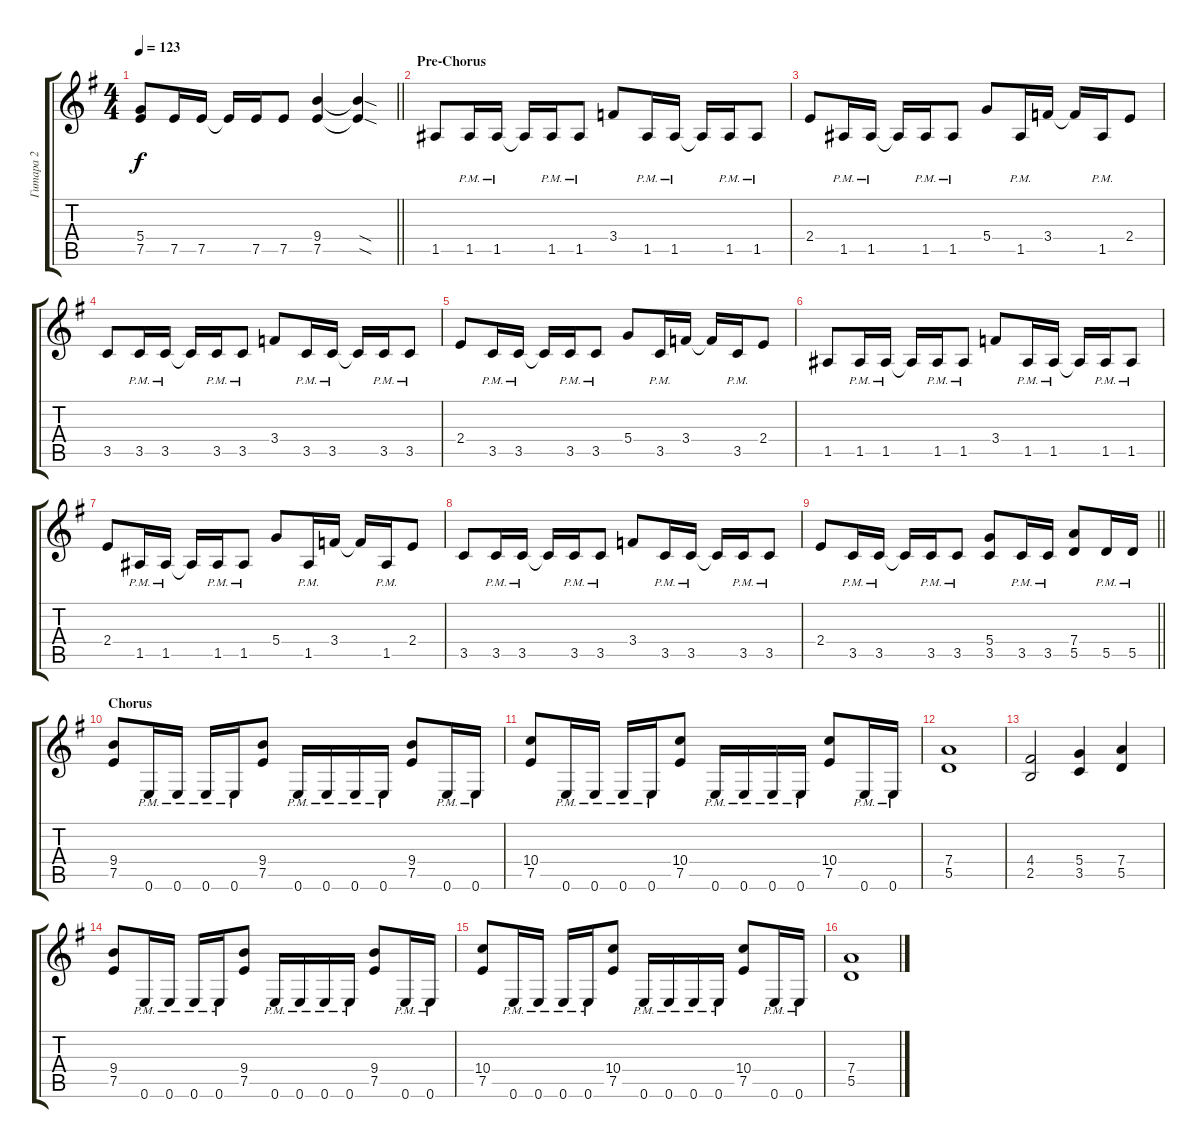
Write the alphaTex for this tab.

\track ("Гитара 2" "Гитара 2") {instrument distortionguitar}
\staff {score tabs}
\tuning (E4 B3 G3 D3 A2 E2) {hide}
\ts (4 4)
\tempo 123
\clef g2
\barLineRight lightlight
\ks eminor
(5.4 7.5).8{dy f} 7.5.16 7.5.16 7.5{t}.16 7.5.16 7.5.8 (9.4 7.5).4 (9.4{sod t} 7.5{sod t}).4 |
\section ("" "Pre-Chorus")
1.5.8 1.5{pm}.16 1.5{pm}.16 1.5{t}.16 1.5{pm}.16 1.5{pm}.8 3.4.8 1.5{pm}.16 1.5{pm}.16 1.5{t}.16 1.5{pm}.16 1.5{pm}.8 |
2.4.8 1.5{pm}.16 1.5{pm}.16 1.5{t}.16 1.5{pm}.16 1.5{pm}.8 5.4.8 1.5{pm}.16 3.4.16 3.4{t}.16 1.5{pm}.16 2.4.8 |
3.5.8 3.5{pm}.16 3.5{pm}.16 3.5{t}.16 3.5{pm}.16 3.5{pm}.8 3.4.8 3.5{pm}.16 3.5{pm}.16 3.5{t}.16 3.5{pm}.16 3.5{pm}.8 |
2.4.8 3.5{pm}.16 3.5{pm}.16 3.5{t}.16 3.5{pm}.16 3.5{pm}.8 5.4.8 3.5{pm}.16 3.4.16 3.4{t}.16 3.5{pm}.16 2.4.8 |
1.5.8 1.5{pm}.16 1.5{pm}.16 1.5{t}.16 1.5{pm}.16 1.5{pm}.8 3.4.8 1.5{pm}.16 1.5{pm}.16 1.5{t}.16 1.5{pm}.16 1.5{pm}.8 |
2.4.8 1.5{pm}.16 1.5{pm}.16 1.5{t}.16 1.5{pm}.16 1.5{pm}.8 5.4.8 1.5{pm}.16 3.4.16 3.4{t}.16 1.5{pm}.16 2.4.8 |
3.5.8 3.5{pm}.16 3.5{pm}.16 3.5{t}.16 3.5{pm}.16 3.5{pm}.8 3.4.8 3.5{pm}.16 3.5{pm}.16 3.5{t}.16 3.5{pm}.16 3.5{pm}.8 |
\barLineRight lightlight
2.4.8 3.5{pm}.16 3.5{pm}.16 3.5{t}.16 3.5{pm}.16 3.5{pm}.8 (5.4 3.5).8 3.5{pm}.16 3.5{pm}.16 (7.4 5.5).8 5.5{pm}.16 5.5{pm}.16 |
\section ("" "Chorus")
(9.4 7.5).8 0.6{pm}.16 0.6{pm}.16 0.6{pm}.16 0.6{pm}.16 (9.4 7.5).8 0.6{pm}.16 0.6{pm}.16 0.6{pm}.16 0.6{pm}.16 (9.4 7.5).8 0.6{pm}.16 0.6{pm}.16 |
(10.4 7.5).8 0.6{pm}.16 0.6{pm}.16 0.6{pm}.16 0.6{pm}.16 (10.4 7.5).8 0.6{pm}.16 0.6{pm}.16 0.6{pm}.16 0.6{pm}.16 (10.4 7.5).8 0.6{pm}.16 0.6{pm}.16 |
(7.4 5.5).1 |
(4.4 2.5).2 (5.4 3.5).4 (7.4 5.5).4 |
(9.4 7.5).8 0.6{pm}.16 0.6{pm}.16 0.6{pm}.16 0.6{pm}.16 (9.4 7.5).8 0.6{pm}.16 0.6{pm}.16 0.6{pm}.16 0.6{pm}.16 (9.4 7.5).8 0.6{pm}.16 0.6{pm}.16 |
(10.4 7.5).8 0.6{pm}.16 0.6{pm}.16 0.6{pm}.16 0.6{pm}.16 (10.4 7.5).8 0.6{pm}.16 0.6{pm}.16 0.6{pm}.16 0.6{pm}.16 (10.4 7.5).8 0.6{pm}.16 0.6{pm}.16 |
(7.4 5.5).1
